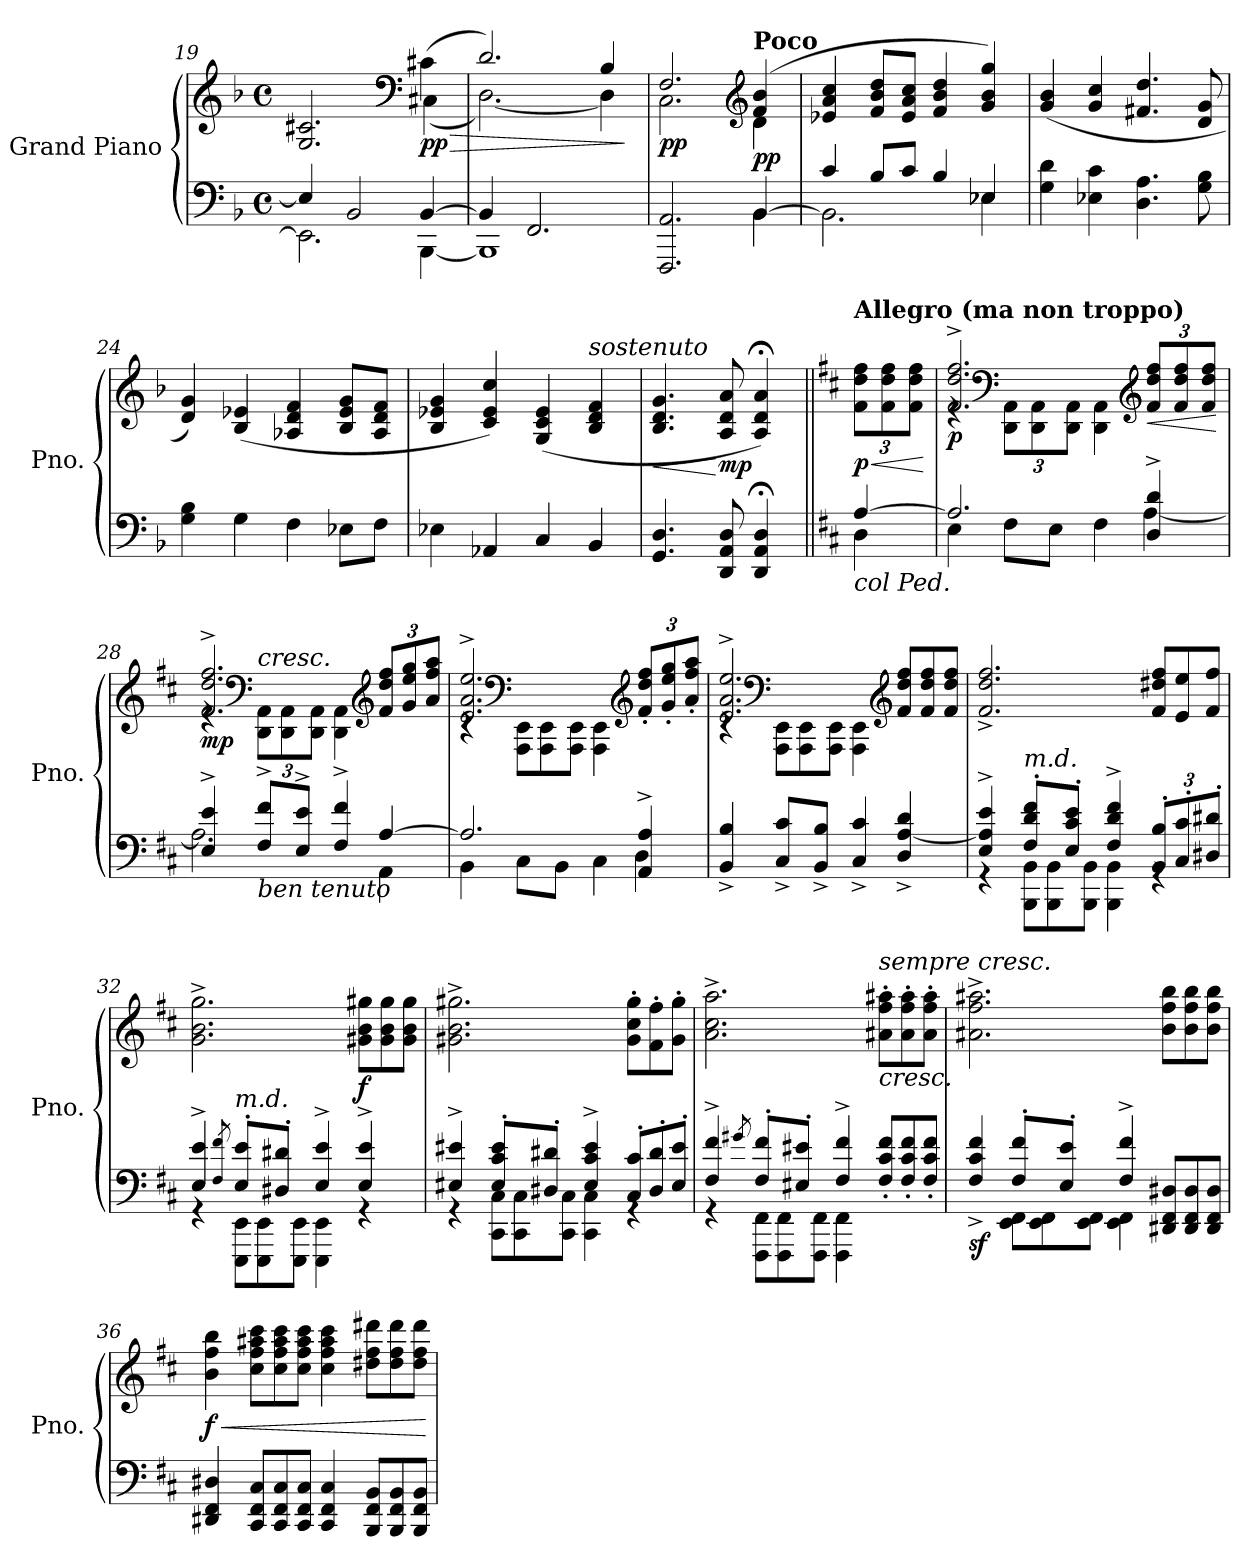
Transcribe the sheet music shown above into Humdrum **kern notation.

**kern	**kern	**dynam
*part1	*part1	*part1
*staff2	*staff1	*staff1/2
*I"Grand Piano	*	*
*I'Pno.	*	*
*clefF4	*clefG2	*
*k[b-]	*k[b-]	*
*M4/4	*M4/4	*
*met(c)	*met(c)	*
=19	=19	=19
*^	*^	*
4E-/]	2.EE-\]	2.G/ 2.c#X/	2.ryy	.
2BB-/	.	.	.	.
*	*	*clefF4	*	*
!	!	!	!	!LO:HP:b
!	!	!	!	!LO:DY:n=1:b
[4BB-/	[4BBB-\	(>4c#X\	(<4C#X\	> pp
=20	=20	=20	=20	=20
4BB-/]	1BBB-]	2.d/)	[2.D\)	.
2.FF/	.	.	.	.
.	.	4B-/	4D\]	.
*v	*v	*	*	*
*	*v	*v	*
.	.	]
=21	=21	=21
*^	*^	*
!	!	!	!	!LO:DY:b
2.FFF/ 2.AA/	2.ryy	2.F/	2.C\	pp
*	*	*clefG2	*	*
!	!	!LO:TX:a:B:t=Poco	!	!
!	!	!	!	!LO:DY:b
!	!	!	!	!LO:DY:n=1:b
[4BB-/	4BB-\	(>4f/ 4b-/	(<4d\	p p
!!LO:LB:g=z
=22	=22	=22	=22	=22
!	!	!LO:TX:a:B:t=più moto	!	!
*	*	*v	*v	*
4c/	2.BB-\]	4e-X/ 4a/ 4cc/	.
8B-/L	.	8f/ 8b-/ 8dd/L	.
8c/J	.	8e-/ 8a/ 8cc/J	.
4B-/	.	4f/ 4b-/ 4dd/	.
4E-X/)	4E-X\	4g/ 4b-/ 4gg/)	.
*v	*v	*	*
=23	=23	=23
4G\ 4d\	(<4g/ 4b-/	.
4E-X\ 4c\	4g/ 4cc/	.
4.D\ 4.A\	4.f#X/ 4.dd/	.
8G\ 8B-\	8d/ 8g/	.
=24	=24	=24
4G\ 4B-\	4d/ 4g/)	.
4G\	(<4B-/ 4e-X/	.
4F\	4A-X/ 4d/ 4f/	.
8E-X\L	8B-/ 8e-/ 8g/L	.
8F\J	8A-/ 8d/ 8f/J	.
=25	=25	=25
4E-X\	4B-/ 4e-X/ 4g/	.
4AA-X/	4c/ 4e-/ 4cc/)	.
4C/	(<4G/ 4c/ 4e-/	.
*	*MM92	*
!	!LO:TX:a:i:t=sostenuto	!
4BB-/	4B-/ 4d/ 4f/	.
=26	=26	=26
!	!	!LO:HP:b
4.GG/ 4.D/	4.B-/ 4.d/ 4.g/	<
!	!	!LO:DY:n=1:b
8DD/ 8AA/ 8D/	8A/ 8d/ 8a/	[ mp
4DD/;< 4AA/;< 4D/;<	4A/;< 4d/;< 4a/;<)	.
!!LO:PB:g=z
=26X1||	=26X1||	=26X1||
*k[f#c#]	*k[f#c#]	*
*^	*	*
*	*	*Xbrackettup	*
!	!	!LO:TX:a:B:t=Allegro (ma non troppo)	!
!LO:TX:b:i:t=col Ped.	!	!	!
!	!	!	!LO:HP:b
!	!	!	!LO:DY:n=1:b
[4A/	4D\	12f#\ 12dd\ 12ff#\L	< p
.	.	12f#\ 12dd\ 12ff#\	.
.	.	12f#\ 12dd\ 12ff#\J	.
*v	*v	*	*
.	.	[
=27	=27	=27
*^	*^	*
!	!	!	!	!LO:DY:b
2.A/]	4E\	2.f#/^ 2.dd/^ 2.ff#/^	4re	p
*	*	*clefF4	*	*
.	8F#\L	.	12DD\ 12AA\L	.
.	.	.	12DD\ 12AA\	.
.	8E\J	.	.	.
.	.	.	12DD\ 12AA\J	.
.	4F#\	.	4DD\ 4AA\	.
*	*	*clefG2	*	*
!	!	!	!	!LO:HP:b
4D/^ 4d/^	[4A\	12f#/ 12dd/ 12ff#/L	4ryy	<
.	.	12f#/ 12dd/ 12ff#/	.	.
.	.	12f#/ 12dd/ 12ff#/J	.	.
*v	*v	*	*	*
*	*v	*v	*
.	.	[
=28	=28	=28
*^	*^	*
!	!	!	!	!LO:DY:b
4E/^ 4e/^	2.A\]	2.f#/^ 2.dd/^ 2.ff#/^	4re	mp
*	*	*clefF4	*	*
!	!	!	!LO:TX:a:i:t=cresc.	!
!LO:TX:b:i:t=ben tenuto	!	!	!	!
8F#/^ 8f#/^L	.	.	12DD\ 12AA\L	.
.	.	.	12DD\ 12AA\	.
8E/^ 8e/^J	.	.	.	.
.	.	.	12DD\ 12AA\J	.
4F#/^ 4f#/^	.	.	4DD\ 4AA\	.
*	*	*clefG2	*	*
[4A/	4AA\	12f#/ 12dd/ 12ff#/L	4ryy	.
.	.	12g/ 12ee/ 12gg/	.	.
.	.	12a/ 12ff#/ 12aa/J	.	.
=29	=29	=29	=29	=29
2.A/]	4BB\	2.e/^ 2.a/^ 2.ee/^	4rc	.
*	*	*clefF4	*	*
*	*	*	*Xtuplet	*
.	8C#\L	.	12AAA\ 12EE\L	.
.	.	.	12AAA\ 12EE\	.
.	8BB\J	.	.	.
.	.	.	12AAA\ 12EE\J	.
.	4C#\	.	4AAA\ 4EE\	.
*	*	*clefG2	*	*
4AA/^ 4A/^	4D\	12f#/' 12dd/' 12ff#/'L	4ryy	.
.	.	12g/' 12ee/' 12gg/'	.	.
.	.	12a/' 12ff#/' 12aa/'J	.	.
*v	*v	*	*	*
!!LO:LB:g=z	!!
=30	=30	=30	=30
4BB/^ 4B/^	2.e/^ 2.a/^ 2.ee/^	4rc	.
*	*clefF4	*	*
8C#/^ 8c#/^L	.	12AAA\ 12EE\L	.
.	.	12AAA\ 12EE\	.
8BB/^ 8B/^J	.	.	.
.	.	12AAA\ 12EE\J	.
4C#/^ 4c#/^	.	4AAA\ 4EE\	.
*	*clefG2	*	*
4D/^ [4A/^ 4d/^	12f#/ 12dd/ 12ff#/L	4ryy	.
.	12f#/ 12dd/ 12ff#/	.	.
.	12f#/ 12dd/ 12ff#/J	.	.
*	*v	*v	*
=31	=31	=31
*^	*	*
4E/^ 4A/]^ 4e/^	4r	2.f#/^ 2.dd/^ 2.ff#/^	.
*	*Xtuplet	*	*
!LO:TX:a:i:t=m.d.	!	!	!
8F#/' 8d/' 8f#/'L	12BBB\ 12BB\L	.	.
.	12BBB\ 12BB\	.	.
8E/' 8c#/' 8e/'J	.	.	.
.	12BBB\ 12BB\J	.	.
4F#/^ 4d/^ 4f#/^	4BBB\ 4BB\	.	.
12BB/' 12B/'L	4rGG	12f#/ 12dd#X/ 12ff#/L	.
12C#/' 12c#/'	.	12e/ 12ee/	.
12D#X/' 12d#X/'J	.	12f#/ 12ff#/J	.
=32	=32	=32	=32
4E/^ 4e/^	4rGG	2.g\^ 2.b\^ 2.gg\^	.
8qF#/ 8qf#/	.	.	.
!LO:TX:a:i:t=m.d.	!	!	!
8E/' 8e/'L	12EEE\ 12EE\L	.	.
.	12EEE\ 12EE\	.	.
8D#X/' 8d#X/'J	.	.	.
.	12EEE\ 12EE\J	.	.
4E/^ 4e/^	4EEE\ 4EE\	.	.
!	!	!	!LO:DY:b
4E/^ 4e/^	4rGG	12g#X\ 12b\ 12gg#X\L	f
.	.	12g#\ 12b\ 12gg#\	.
.	.	12g#\ 12b\ 12gg#\J	.
=33	=33	=33	=33
4E#X/^ 4e#X/^	4rGG	2.g#X\^ 2.b\^ 2.gg#X\^	.
8E#/' 8c#/' 8e#/'L	12CC#\ 12C#\L	.	.
.	12CC#\ 12C#\	.	.
8D#X/' 8d#X/'J	.	.	.
.	12CC#\ 12C#\J	.	.
4E#/^ 4c#/^ 4e#/^	4CC#\ 4C#\	.	.
12C#/' 12c#/'L	4rGG	12g#\' 12cc#\' 12gg#\'L	.
12D#/' 12d#/'	.	12f#\' 12ff#\'	.
12E#/' 12e#/'J	.	12g#\' 12gg#\'J	.
!!LO:LB:g=z
=34	=34	=34	=34
4F#/^ 4f#/^	4rGG	2.a\^ 2.cc#\^ 2.aa\^	.
8qg#X/	.	.	.
8F#/' 8f#/'L	12FFF#\ 12FF#\L	.	.
.	12FFF#\ 12FF#\	.	.
8E#X/' 8e#X/'J	.	.	.
.	12FFF#\ 12FF#\J	.	.
4F#/^ 4f#/^	4FFF#\ 4FF#\	.	.
!	!	!LO:TX:a:i:t=sempre cresc.	!
!	!	!LO:TX:b:i:t=cresc.	!
12F#/' 12c#/' 12f#/'L	4ryy	12a#X\' 12ff#\' 12aa#X\'L	.
12F#/' 12c#/' 12f#/'	.	12a#\' 12ff#\' 12aa#\'	.
12F#/' 12c#/' 12f#/'J	.	12a#\' 12ff#\' 12aa#\'J	.
=35	=35	=35	=35
!	!	!	!LO:DY:b=2
4F#/^ 4c#/^ 4f#/^	4ryy	2.a#X\^ 2.ff#\^ 2.aa#X\^	sf
8F#/' 8f#/'L	12EE\ 12FF#\L	.	.
.	12EE\ 12FF#\	.	.
8E/' 8e/'J	.	.	.
.	12EE\ 12FF#\J	.	.
4F#/^ 4f#/^	4EE\ 4FF#\	.	.
12DD#X/ 12FF#/ 12D#X/L	4ryy	12b\ 12ff#\ 12bb\L	.
12DD#/ 12FF#/ 12D#/	.	12b\ 12ff#\ 12bb\	.
12DD#/ 12FF#/ 12D#/J	.	12b\ 12ff#\ 12bb\J	.
*v	*v	*	*
=36	=36	=36
!	!	!LO:HP:b
!	!	!LO:DY:n=1:b
4DD#X/ 4FF#/ 4D#X/	4b\ 4ff#\ 4bb\	< f
12CC#/ 12FF#/ 12C#/L	12cc#\ 12ff#\ 12aa#X\ 12ccc#\L	.
12CC#/ 12FF#/ 12C#/	12cc#\ 12ff#\ 12aa#\ 12ccc#\	.
12CC#/ 12FF#/ 12C#/J	12cc#\ 12ff#\ 12aa#\ 12ccc#\J	.
4CC#/ 4FF#/ 4C#/	4cc#\ 4ff#\ 4aa#\ 4ccc#\	.
12BBB/ 12FF#/ 12BB/L	12dd#X\ 12ff#\ 12ddd#X\L	.
12BBB/ 12FF#/ 12BB/	12dd#\ 12ff#\ 12ddd#\	.
12BBB/ 12FF#/ 12BB/J	12dd#\ 12ff#\ 12ddd#\J	.
.	.	[
=	=	=
*-	*-	*-
